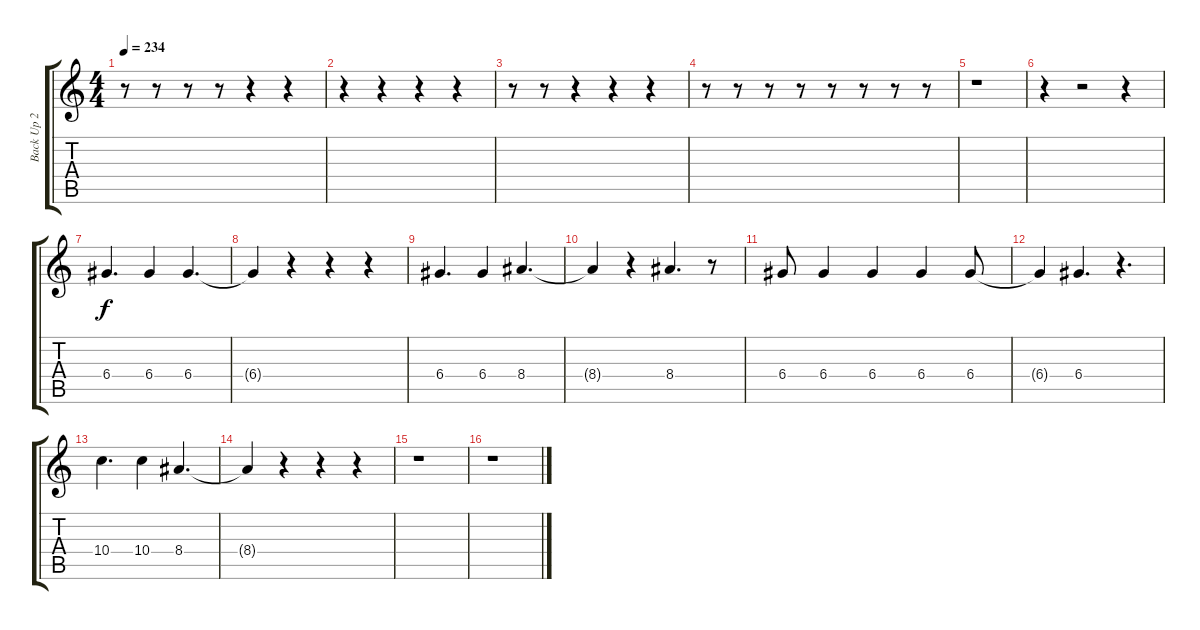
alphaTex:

\track ("Back Up 2" "Back Up 2") {instrument electricguitarclean}
\staff {score tabs}
\tuning (E4 B3 G3 D3 A2 E2) {hide}
\ts (4 4)
\tempo 234
\clef g2
\ks c
r.8{dy f} r.8 r.8 r.8 r.4 r.4 |
r.4 r.4 r.4 r.4 |
r.8 r.8 r.4 r.4 r.4 |
r.8 r.8 r.8 r.8 r.8 r.8 r.8 r.8 |
r.1 |
r.4 r.2 r.4 |
6.4.4{d} 6.4.4 6.4.4{d} |
6.4{t}.4 r.4 r.4 r.4 |
6.4.4{d} 6.4.4 8.4.4{d} |
8.4{t}.4 r.4 8.4.4{d} r.8 |
6.4.8 6.4.4 6.4.4 6.4.4 6.4.8 |
6.4{t}.4 6.4.4{d} r.4{d} |
10.4.4{d} 10.4.4 8.4.4{d} |
8.4{t}.4 r.4 r.4 r.4 |
r.1 |
r.1
